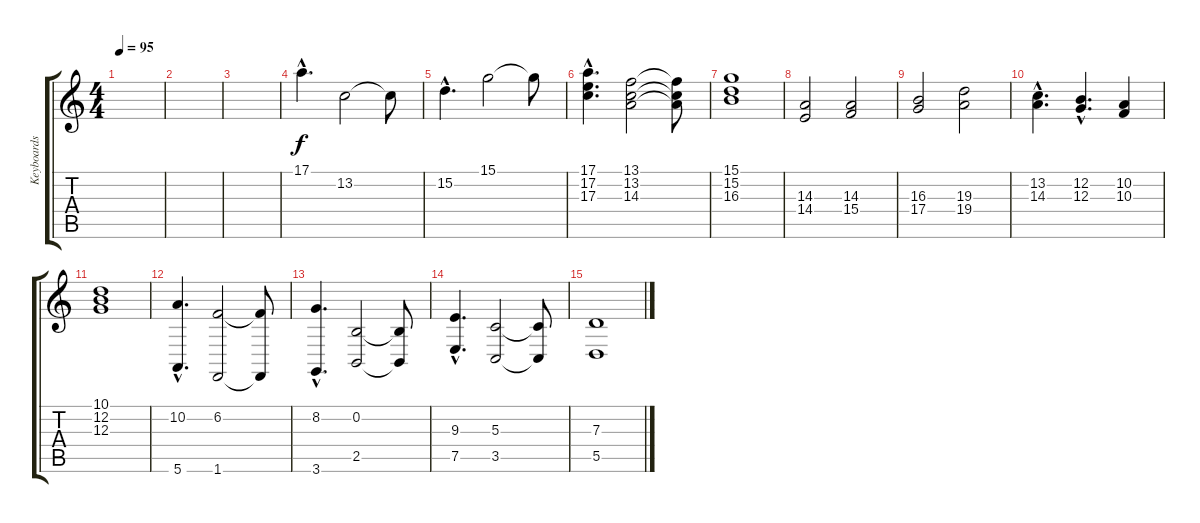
\track ("Keyboards 2" "Keyboards ") {instrument stringensemble1}
\staff {score tabs}
\tuning (E4 B3 G3 D3 A2 E2) {hide}
\ts (4 4)
\tempo 95
\clef g2
\ks c
|
|
|
17.1{hac}.4{d} 13.2.2 13.2{t}.8 |
15.2{hac}.4{d} 15.1.2 15.1{t}.8 |
(17.1{hac} 17.2{hac} 17.3{hac}).4{d} (13.1 13.2 14.3).2 (13.1{t} 13.2{t} 14.3{t}).8 |
(15.1 15.2 16.3).1 |
(14.3 14.4).2 (14.3 15.4).2 |
(16.3 17.4).2 (19.3 19.4).2 |
(13.2{hac} 14.3{hac}).4{d} (12.2{hac} 12.3{hac}).4{d} (10.2 10.3).4 |
(10.1 12.2 12.3).1 |
(10.2{hac} 5.6{hac}).4{d} (6.2 1.6).2 (6.2{t} 1.6{t}).8 |
(8.2{hac} 3.6{hac}).4{d} (0.2 2.5).2 (0.2{t} 2.5{t}).8 |
(9.3{hac} 7.5{hac}).4{d} (5.3 3.5).2 (5.3{t} 3.5{t}).8 |
(7.3 5.5).1
